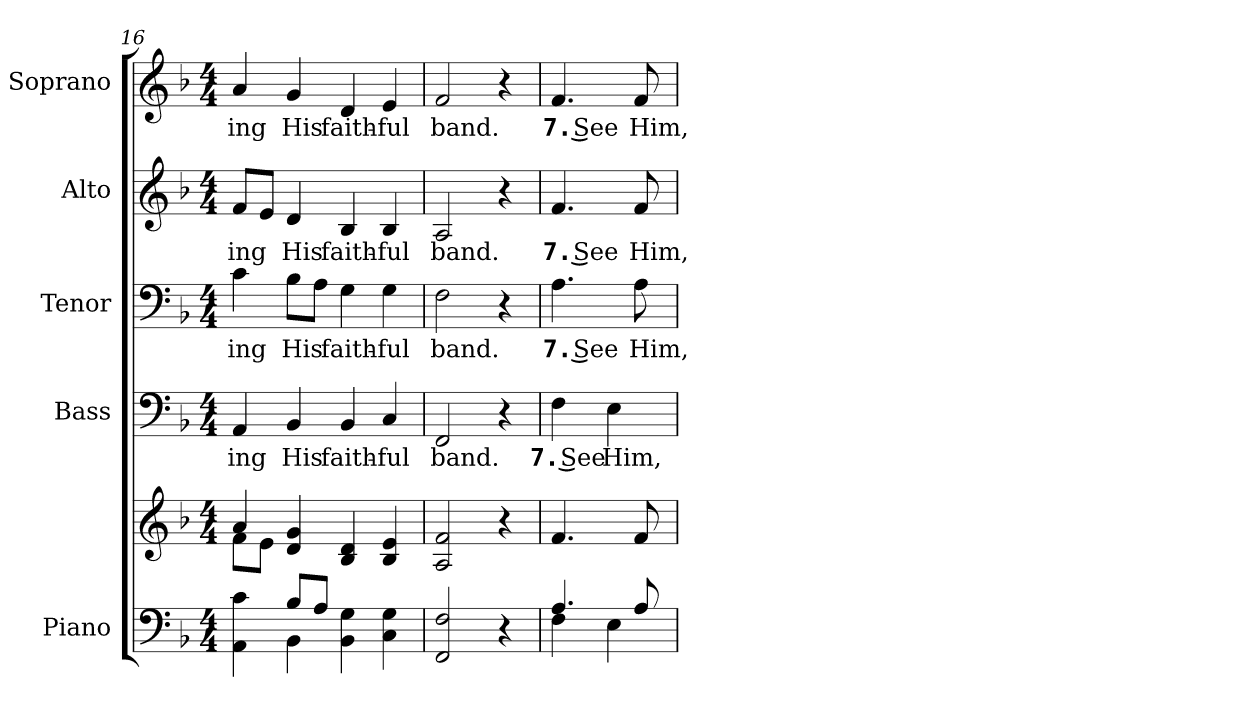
**kern	**kern	**kern	**text	**kern	**text	**kern	**text	**kern	**text
*part5	*part5	*part4	*part4	*part3	*part3	*part2	*part2	*part1	*part1
*staff6	*staff5	*staff4	*staff4	*staff3	*staff3	*staff2	*staff2	*staff1	*staff1
*I"Piano	*	*I"Bass	*	*I"Tenor	*	*I"Alto	*	*I"Soprano	*
*I'Pno.	*	*I'B.	*	*I'T.	*	*I'A.	*	*I'S.	*
!!LO:PB:g=z
*clefF4	*clefG2	*clefF4	*	*clefF4	*	*clefG2	*	*clefG2	*
*k[b-]	*k[b-]	*k[b-]	*	*k[b-]	*	*k[b-]	*	*k[b-]	*
*d:	*d:	*d:	*	*d:	*	*d:	*	*d:	*
*M4/4	*M4/4	*M4/4	*	*M4/4	*	*M4/4	*	*M4/4	*
=16	=16	=16	=16	=16	=16	=16	=16	=16	=16
*^	*^	*	*	*	*	*	*	*	*
!	!	!	!	!	!LO:LY:b:color=#000000	!	!	!	!	!	!
!	!	!	!	!	!	!	!LO:LY:b:color=#000000	!	!	!	!
!	!	!	!	!	!	!	!	!	!LO:LY:b:color=#000000	!	!
!	!	!	!	!	!	!	!	!	!	!	!LO:LY:b:color=#000000
4AAi\ 4ci	4ryy	4ai/	8fi\L	4AAi/	-ing	4ci\	-ing	8fi/L	-ing	4ai/	-ing
.	.	.	8ei\J	.	.	.	.	8ei/J	.	.	.
!	!	!	!	!	!LO:LY:b:color=#000000	!	!	!	!	!	!
!	!	!	!	!	!	!	!LO:LY:b:color=#000000	!	!	!	!
!	!	!	!	!	!	!	!	!	!LO:LY:b:color=#000000	!	!
!	!	!	!	!	!	!	!	!	!	!	!LO:LY:b:color=#000000
8B-i/L	4BB-i\	4di/ 4gi	4ryy	4BB-i/	His	8B-i\L	His	4di/	His	4gi/	His
8Ai/J	.	.	.	.	.	8Ai\J	.	.	.	.	.
!	!	!	!	!	!LO:LY:b:color=#000000	!	!	!	!	!	!
!	!	!	!	!	!	!	!LO:LY:b:color=#000000	!	!	!	!
!	!	!	!	!	!	!	!	!	!LO:LY:b:color=#000000	!	!
!	!	!	!	!	!	!	!	!	!	!	!LO:LY:b:color=#000000
4BB-i\ 4Gi	2ryy	4B-i/ 4di	2ryy	4BB-i/	faith-	4Gi\	faith-	4B-i/	faith-	4di/	faith-
!	!	!	!	!	!LO:LY:b:color=#000000	!	!	!	!	!	!
!	!	!	!	!	!	!	!LO:LY:b:color=#000000	!	!	!	!
!	!	!	!	!	!	!	!	!	!LO:LY:b:color=#000000	!	!
!	!	!	!	!	!	!	!	!	!	!	!LO:LY:b:color=#000000
4Ci\ 4Gi	.	4B-i/ 4ei	.	4Ci/	-ful	4Gi\	-ful	4B-i/	-ful	4ei/	-ful
*v	*v	*	*	*	*	*	*	*	*	*	*
*	*v	*v	*	*	*	*	*	*	*	*
=17	=17	=17	=17	=17	=17	=17	=17	=17	=17
!	!	!	!LO:LY:b:color=#000000	!	!	!	!	!	!
!	!	!	!	!	!LO:LY:b:color=#000000	!	!	!	!
!	!	!	!	!	!	!	!LO:LY:b:color=#000000	!	!
!	!	!	!	!	!	!	!	!	!LO:LY:b:color=#000000
2FFi/ 2Fi	2Ai/ 2fi	2FFi/	band.	2Fi\	band.	2Ai/	band.	2fi/	band.
4r	4r	4r	.	4r	.	4r	.	4r	.
=18	=18	=18	=18	=18	=18	=18	=18	=18	=18
*^	*	*	*	*	*	*	*	*	*
!	!	!	!	!LO:LY:b:color=#000000	!	!	!	!	!	!
!	!	!	!	!	!	!LO:LY:b:color=#000000	!	!	!	!
!	!	!	!	!	!	!	!	!LO:LY:b:color=#000000	!	!
!	!	!	!	!	!	!	!	!	!	!LO:LY:b:color=#000000
4.Ai/	4Fi\	4.fi/	4Fi\	7. See	4.Ai\	7. See	4.fi/	7. See	4.fi/	7. See
!	!	!	!	!LO:LY:b:color=#000000	!	!	!	!	!	!
.	4Ei\	.	4Ei\	Him,	.	.	.	.	.	.
!	!	!	!	!	!	!LO:LY:b:color=#000000	!	!	!	!
!	!	!	!	!	!	!	!	!LO:LY:b:color=#000000	!	!
!	!	!	!	!	!	!	!	!	!	!LO:LY:b:color=#000000
8Ai/	.	8fi/	.	.	8Ai\	Him,	8fi/	Him,	8fi/	Him,
*v	*v	*	*	*	*	*	*	*	*	*
=	=	=	=	=	=	=	=	=	=
*-	*-	*-	*-	*-	*-	*-	*-	*-	*-
